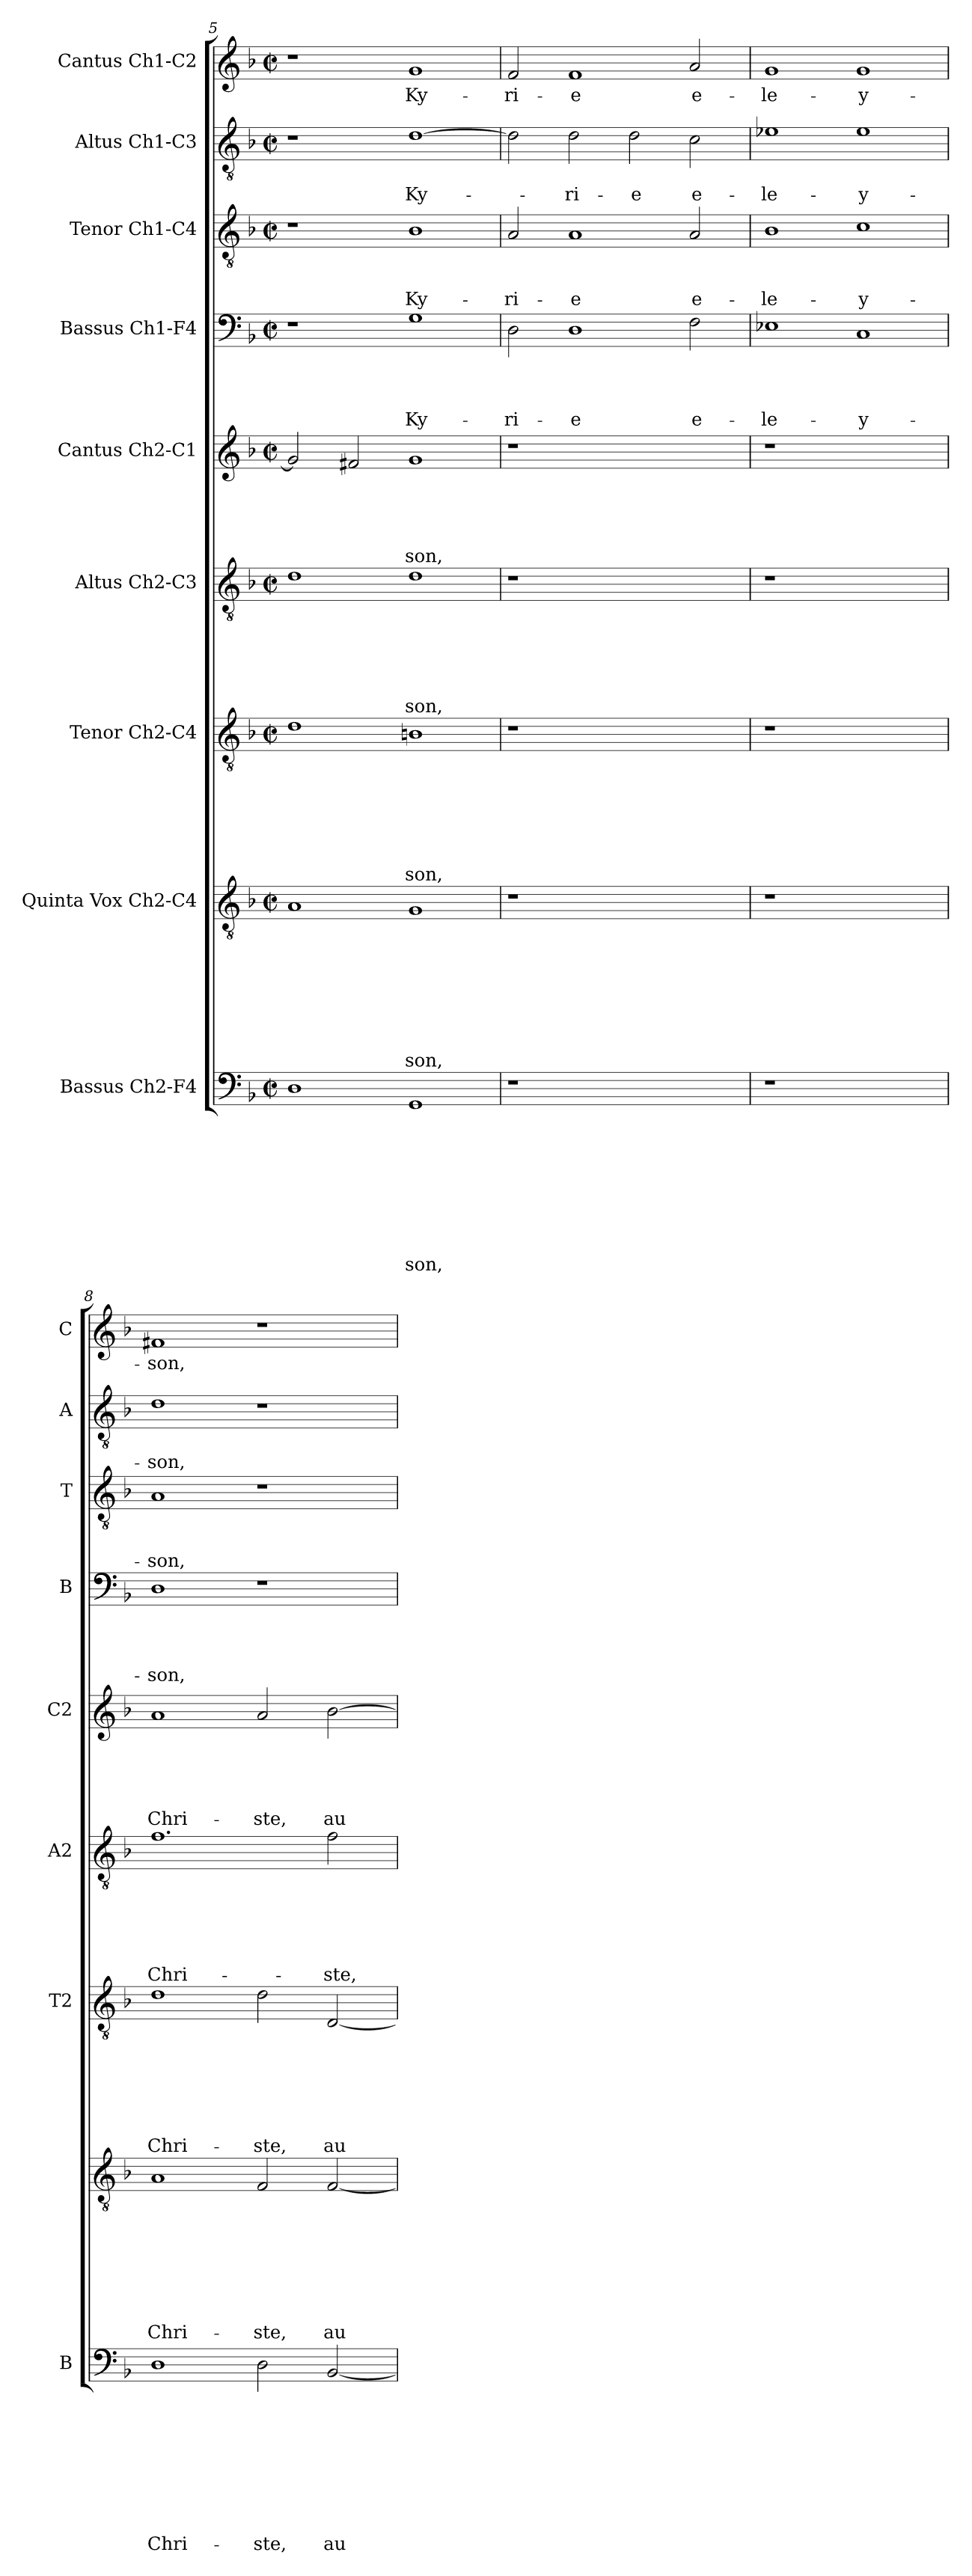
**kern	**text	**text	**text	**text	**text	**text	**text	**text	**text	**kern	**text	**text	**text	**text	**text	**text	**text	**text	**kern	**text	**text	**text	**text	**text	**text	**text	**kern	**text	**text	**text	**text	**text	**text	**kern	**text	**text	**text	**text	**text	**kern	**text	**text	**text	**text	**kern	**text	**text	**text	**kern	**text	**text	**kern	**text
*part9	*part9	*part9	*part9	*part9	*part9	*part9	*part9	*part9	*part9	*part8	*part8	*part8	*part8	*part8	*part8	*part8	*part8	*part8	*part7	*part7	*part7	*part7	*part7	*part7	*part7	*part7	*part6	*part6	*part6	*part6	*part6	*part6	*part6	*part5	*part5	*part5	*part5	*part5	*part5	*part4	*part4	*part4	*part4	*part4	*part3	*part3	*part3	*part3	*part2	*part2	*part2	*part1	*part1
*staff9	*staff9	*staff9	*staff9	*staff9	*staff9	*staff9	*staff9	*staff9	*staff9	*staff8	*staff8	*staff8	*staff8	*staff8	*staff8	*staff8	*staff8	*staff8	*staff7	*staff7	*staff7	*staff7	*staff7	*staff7	*staff7	*staff7	*staff6	*staff6	*staff6	*staff6	*staff6	*staff6	*staff6	*staff5	*staff5	*staff5	*staff5	*staff5	*staff5	*staff4	*staff4	*staff4	*staff4	*staff4	*staff3	*staff3	*staff3	*staff3	*staff2	*staff2	*staff2	*staff1	*staff1
*I"Bassus Ch2-F4	*	*	*	*	*	*	*	*	*	*I"Quinta Vox Ch2-C4	*	*	*	*	*	*	*	*	*I"Tenor Ch2-C4	*	*	*	*	*	*	*	*I"Altus Ch2-C3	*	*	*	*	*	*	*I"Cantus Ch2-C1	*	*	*	*	*	*I"Bassus Ch1-F4	*	*	*	*	*I"Tenor Ch1-C4	*	*	*	*I"Altus Ch1-C3	*	*	*I"Cantus Ch1-C2	*
*I'B	*	*	*	*	*	*	*	*	*	*	*	*	*	*	*	*	*	*	*I'T2	*	*	*	*	*	*	*	*I'A2	*	*	*	*	*	*	*I'C2	*	*	*	*	*	*I'B	*	*	*	*	*I'T	*	*	*	*I'A	*	*	*I'C	*
*clefF4	*	*	*	*	*	*	*	*	*	*clefGv2	*	*	*	*	*	*	*	*	*clefGv2	*	*	*	*	*	*	*	*clefGv2	*	*	*	*	*	*	*clefG2	*	*	*	*	*	*clefF4	*	*	*	*	*clefGv2	*	*	*	*clefGv2	*	*	*clefG2	*
*k[b-]	*	*	*	*	*	*	*	*	*	*k[b-]	*	*	*	*	*	*	*	*	*k[b-]	*	*	*	*	*	*	*	*k[b-]	*	*	*	*	*	*	*k[b-]	*	*	*	*	*	*k[b-]	*	*	*	*	*k[b-]	*	*	*	*k[b-]	*	*	*k[b-]	*
*F:	*	*	*	*	*	*	*	*	*	*F:	*	*	*	*	*	*	*	*	*F:	*	*	*	*	*	*	*	*F:	*	*	*	*	*	*	*F:	*	*	*	*	*	*F:	*	*	*	*	*F:	*	*	*	*F:	*	*	*F:	*
*M2/2	*	*	*	*	*	*	*	*	*	*M2/2	*	*	*	*	*	*	*	*	*M2/2	*	*	*	*	*	*	*	*M2/2	*	*	*	*	*	*	*M2/2	*	*	*	*	*	*M2/2	*	*	*	*	*M2/2	*	*	*	*M2/2	*	*	*M2/2	*
*met(c|)	*	*	*	*	*	*	*	*	*	*met(c|)	*	*	*	*	*	*	*	*	*met(c|)	*	*	*	*	*	*	*	*met(c|)	*	*	*	*	*	*	*met(c|)	*	*	*	*	*	*met(c|)	*	*	*	*	*met(c|)	*	*	*	*met(c|)	*	*	*met(c|)	*
=5	=5	=5	=5	=5	=5	=5	=5	=5	=5	=5	=5	=5	=5	=5	=5	=5	=5	=5	=5	=5	=5	=5	=5	=5	=5	=5	=5	=5	=5	=5	=5	=5	=5	=5	=5	=5	=5	=5	=5	=5	=5	=5	=5	=5	=5	=5	=5	=5	=5	=5	=5	=5	=5
1D	.	.	.	.	.	.	.	.	.	1A	.	.	.	.	.	.	.	.	1d	.	.	.	.	.	.	.	1d	.	.	.	.	.	.	2g/]	.	.	.	.	.	1r	.	.	.	.	1r	.	.	.	1r	.	.	1r	.
.	.	.	.	.	.	.	.	.	.	.	.	.	.	.	.	.	.	.	.	.	.	.	.	.	.	.	.	.	.	.	.	.	.	2f#X/	.	.	.	.	.	.	.	.	.	.	.	.	.	.	.	.	.	.	.
!	!	!	!	!	!	!	!	!	!LO:LY:b	!	!	!	!	!	!	!	!	!LO:LY:b	!	!	!	!	!	!	!	!LO:LY:b	!	!	!	!	!	!	!LO:LY:b	!	!	!	!	!	!LO:LY:b	!	!	!	!	!LO:LY:b	!	!	!	!LO:LY:b	!	!	!LO:LY:b	!	!LO:LY:b
1GG	.	.	.	.	.	.	.	.	-son,	1G	.	.	.	.	.	.	.	-son,	1Bn	.	.	.	.	.	.	-son,	1d	.	.	.	.	.	-son,	1g	.	.	.	.	-son,	1G	.	.	.	Ky-	1B-	.	.	Ky-	[1d	.	Ky-	1g	Ky-
=6	=6	=6	=6	=6	=6	=6	=6	=6	=6	=6	=6	=6	=6	=6	=6	=6	=6	=6	=6	=6	=6	=6	=6	=6	=6	=6	=6	=6	=6	=6	=6	=6	=6	=6	=6	=6	=6	=6	=6	=6	=6	=6	=6	=6	=6	=6	=6	=6	=6	=6	=6	=6	=6
!	!	!	!	!	!	!	!	!	!	!	!	!	!	!	!	!	!	!	!	!	!	!	!	!	!	!	!	!	!	!	!	!	!	!	!	!	!	!	!	!	!	!	!	!LO:LY:b	!	!	!	!LO:LY:b	!	!	!	!	!LO:LY:b
1r	.	.	.	.	.	.	.	.	.	1r	.	.	.	.	.	.	.	.	1r	.	.	.	.	.	.	.	1r	.	.	.	.	.	.	1r	.	.	.	.	.	2D\	.	.	.	-ri-	2A/	.	.	-ri-	2d\]	.	.	2f/	-ri-
!	!	!	!	!	!	!	!	!	!	!	!	!	!	!	!	!	!	!	!	!	!	!	!	!	!	!	!	!	!	!	!	!	!	!	!	!	!	!	!	!	!	!	!	!LO:LY:b	!	!	!	!LO:LY:b	!	!	!LO:LY:b	!	!LO:LY:b
.	.	.	.	.	.	.	.	.	.	.	.	.	.	.	.	.	.	.	.	.	.	.	.	.	.	.	.	.	.	.	.	.	.	.	.	.	.	.	.	1D	.	.	.	-e	1A	.	.	-e	2d\	.	-ri-	1f	-e
!	!	!	!	!	!	!	!	!	!	!	!	!	!	!	!	!	!	!	!	!	!	!	!	!	!	!	!	!	!	!	!	!	!	!	!	!	!	!	!	!	!	!	!	!	!	!	!	!	!	!	!LO:LY:b	!	!
1ryy	.	.	.	.	.	.	.	.	.	1ryy	.	.	.	.	.	.	.	.	1ryy	.	.	.	.	.	.	.	1ryy	.	.	.	.	.	.	1ryy	.	.	.	.	.	.	.	.	.	.	.	.	.	.	2d\	.	-e	.	.
!	!	!	!	!	!	!	!	!	!	!	!	!	!	!	!	!	!	!	!	!	!	!	!	!	!	!	!	!	!	!	!	!	!	!	!	!	!	!	!	!	!	!	!	!LO:LY:b	!	!	!	!LO:LY:b	!	!	!LO:LY:b	!	!LO:LY:b
.	.	.	.	.	.	.	.	.	.	.	.	.	.	.	.	.	.	.	.	.	.	.	.	.	.	.	.	.	.	.	.	.	.	.	.	.	.	.	.	2F\	.	.	.	e-	2A/	.	.	e-	2c\	.	e-	2a/	e-
!!LO:LB:g=z
=7	=7	=7	=7	=7	=7	=7	=7	=7	=7	=7	=7	=7	=7	=7	=7	=7	=7	=7	=7	=7	=7	=7	=7	=7	=7	=7	=7	=7	=7	=7	=7	=7	=7	=7	=7	=7	=7	=7	=7	=7	=7	=7	=7	=7	=7	=7	=7	=7	=7	=7	=7	=7	=7
!	!	!	!	!	!	!	!	!	!	!	!	!	!	!	!	!	!	!	!	!	!	!	!	!	!	!	!	!	!	!	!	!	!	!	!	!	!	!	!	!	!	!	!	!LO:LY:b	!	!	!	!LO:LY:b	!	!	!LO:LY:b	!	!LO:LY:b
1r	.	.	.	.	.	.	.	.	.	1r	.	.	.	.	.	.	.	.	1r	.	.	.	.	.	.	.	1r	.	.	.	.	.	.	1r	.	.	.	.	.	1E-X	.	.	.	-le-	1B-	.	.	-le-	1e-X	.	-le-	1g	-le-
!	!	!	!	!	!	!	!	!	!	!	!	!	!	!	!	!	!	!	!	!	!	!	!	!	!	!	!	!	!	!	!	!	!	!	!	!	!	!	!	!	!	!	!	!LO:LY:b	!	!	!	!LO:LY:b	!	!	!LO:LY:b	!	!LO:LY:b
1ryy	.	.	.	.	.	.	.	.	.	1ryy	.	.	.	.	.	.	.	.	1ryy	.	.	.	.	.	.	.	1ryy	.	.	.	.	.	.	1ryy	.	.	.	.	.	1C	.	.	.	-y-	1c	.	.	-y-	1e-	.	-y-	1g	-y-
=8	=8	=8	=8	=8	=8	=8	=8	=8	=8	=8	=8	=8	=8	=8	=8	=8	=8	=8	=8	=8	=8	=8	=8	=8	=8	=8	=8	=8	=8	=8	=8	=8	=8	=8	=8	=8	=8	=8	=8	=8	=8	=8	=8	=8	=8	=8	=8	=8	=8	=8	=8	=8	=8
!	!	!	!	!	!	!	!	!	!LO:LY:b	!	!	!	!	!	!	!	!	!LO:LY:b	!	!	!	!	!	!	!	!LO:LY:b	!	!	!	!	!	!	!LO:LY:b	!	!	!	!	!	!LO:LY:b	!	!	!	!	!LO:LY:b	!	!	!	!LO:LY:b	!	!	!LO:LY:b	!	!LO:LY:b
1D	.	.	.	.	.	.	.	.	Chri-	1A	.	.	.	.	.	.	.	Chri-	1d	.	.	.	.	.	.	Chri-	1.f	.	.	.	.	.	Chri-	1a	.	.	.	.	Chri-	1D	.	.	.	-son,	1A	.	.	-son,	1d	.	-son,	1f#X	-son,
!	!	!	!	!	!	!	!	!	!LO:LY:b	!	!	!	!	!	!	!	!	!LO:LY:b	!	!	!	!	!	!	!	!LO:LY:b	!	!	!	!	!	!	!	!	!	!	!	!	!LO:LY:b	!	!	!	!	!	!	!	!	!	!	!	!	!	!
2D\	.	.	.	.	.	.	.	.	-ste,	2F/	.	.	.	.	.	.	.	-ste,	2d\	.	.	.	.	.	.	-ste,	.	.	.	.	.	.	.	2a/	.	.	.	.	-ste,	1r	.	.	.	.	1r	.	.	.	1r	.	.	1r	.
!	!	!	!	!	!	!	!	!	!LO:LY:b	!	!	!	!	!	!	!	!	!LO:LY:b	!	!	!	!	!	!	!	!LO:LY:b	!	!	!	!	!	!	!LO:LY:b	!	!	!	!	!	!LO:LY:b	!	!	!	!	!	!	!	!	!	!	!	!	!	!
[2BB-/	.	.	.	.	.	.	.	.	au-	[2F/	.	.	.	.	.	.	.	au-	[2D/	.	.	.	.	.	.	au-	2f\	.	.	.	.	.	-ste,	[2b-\	.	.	.	.	au-	.	.	.	.	.	.	.	.	.	.	.	.	.	.
=	=	=	=	=	=	=	=	=	=	=	=	=	=	=	=	=	=	=	=	=	=	=	=	=	=	=	=	=	=	=	=	=	=	=	=	=	=	=	=	=	=	=	=	=	=	=	=	=	=	=	=	=	=
*-	*-	*-	*-	*-	*-	*-	*-	*-	*-	*-	*-	*-	*-	*-	*-	*-	*-	*-	*-	*-	*-	*-	*-	*-	*-	*-	*-	*-	*-	*-	*-	*-	*-	*-	*-	*-	*-	*-	*-	*-	*-	*-	*-	*-	*-	*-	*-	*-	*-	*-	*-	*-	*-
